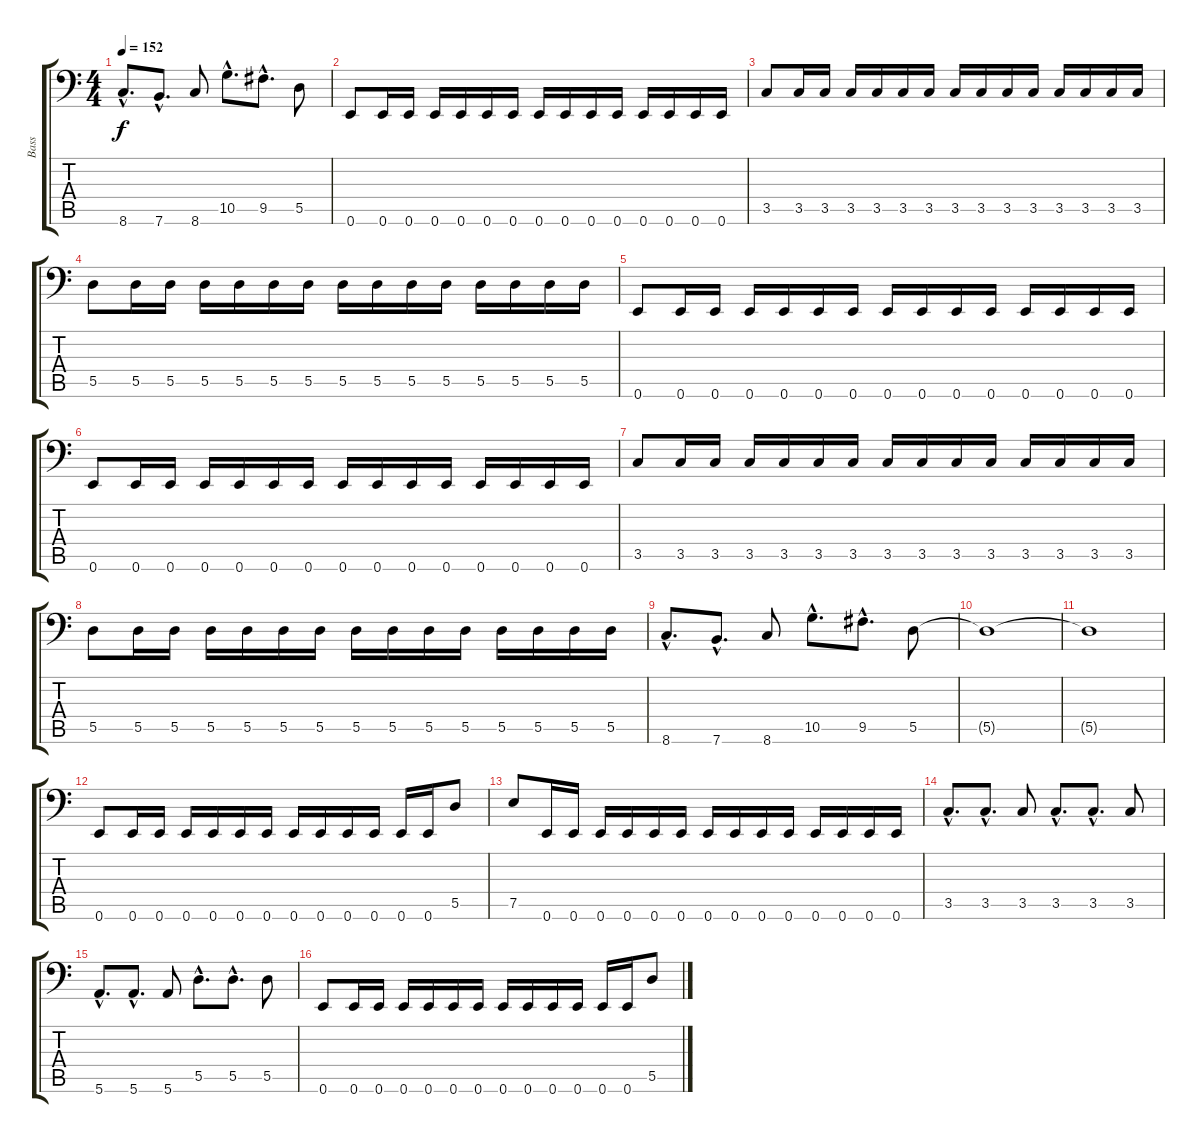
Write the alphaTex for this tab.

\track ("Bass" "Bass") {instrument electricbasspick}
\staff {score tabs}
\tuning (E3 B2 G2 D2 A1 E1) {hide}
\ts (4 4)
\tempo 152
\clef f4
\ks c
8.6{hac}.8{d dy f} 7.6{hac}.8{d} 8.6.8 10.5{hac}.8{d} 9.5{hac}.8{d} 5.5.8 |
0.6.8 0.6.16 0.6.16 0.6.16 0.6.16 0.6.16 0.6.16 0.6.16 0.6.16 0.6.16 0.6.16 0.6.16 0.6.16 0.6.16 0.6.16 |
3.5.8 3.5.16 3.5.16 3.5.16 3.5.16 3.5.16 3.5.16 3.5.16 3.5.16 3.5.16 3.5.16 3.5.16 3.5.16 3.5.16 3.5.16 |
5.5.8 5.5.16 5.5.16 5.5.16 5.5.16 5.5.16 5.5.16 5.5.16 5.5.16 5.5.16 5.5.16 5.5.16 5.5.16 5.5.16 5.5.16 |
0.6.8 0.6.16 0.6.16 0.6.16 0.6.16 0.6.16 0.6.16 0.6.16 0.6.16 0.6.16 0.6.16 0.6.16 0.6.16 0.6.16 0.6.16 |
0.6.8 0.6.16 0.6.16 0.6.16 0.6.16 0.6.16 0.6.16 0.6.16 0.6.16 0.6.16 0.6.16 0.6.16 0.6.16 0.6.16 0.6.16 |
3.5.8 3.5.16 3.5.16 3.5.16 3.5.16 3.5.16 3.5.16 3.5.16 3.5.16 3.5.16 3.5.16 3.5.16 3.5.16 3.5.16 3.5.16 |
5.5.8 5.5.16 5.5.16 5.5.16 5.5.16 5.5.16 5.5.16 5.5.16 5.5.16 5.5.16 5.5.16 5.5.16 5.5.16 5.5.16 5.5.16 |
8.6{hac}.8{d} 7.6{hac}.8{d} 8.6.8 10.5{hac}.8{d} 9.5{hac}.8{d} 5.5.8 |
5.5{t}.1 |
5.5{t}.1 |
0.6.8 0.6.16 0.6.16 0.6.16 0.6.16 0.6.16 0.6.16 0.6.16 0.6.16 0.6.16 0.6.16 0.6.16 0.6.16 5.5.8 |
7.5.8 0.6.16 0.6.16 0.6.16 0.6.16 0.6.16 0.6.16 0.6.16 0.6.16 0.6.16 0.6.16 0.6.16 0.6.16 0.6.16 0.6.16 |
3.5{hac}.8{d} 3.5{hac}.8{d} 3.5.8 3.5{hac}.8{d} 3.5{hac}.8{d} 3.5.8 |
5.6{hac}.8{d} 5.6{hac}.8{d} 5.6.8 5.5{hac}.8{d} 5.5{hac}.8{d} 5.5.8 |
0.6.8 0.6.16 0.6.16 0.6.16 0.6.16 0.6.16 0.6.16 0.6.16 0.6.16 0.6.16 0.6.16 0.6.16 0.6.16 5.5.8
